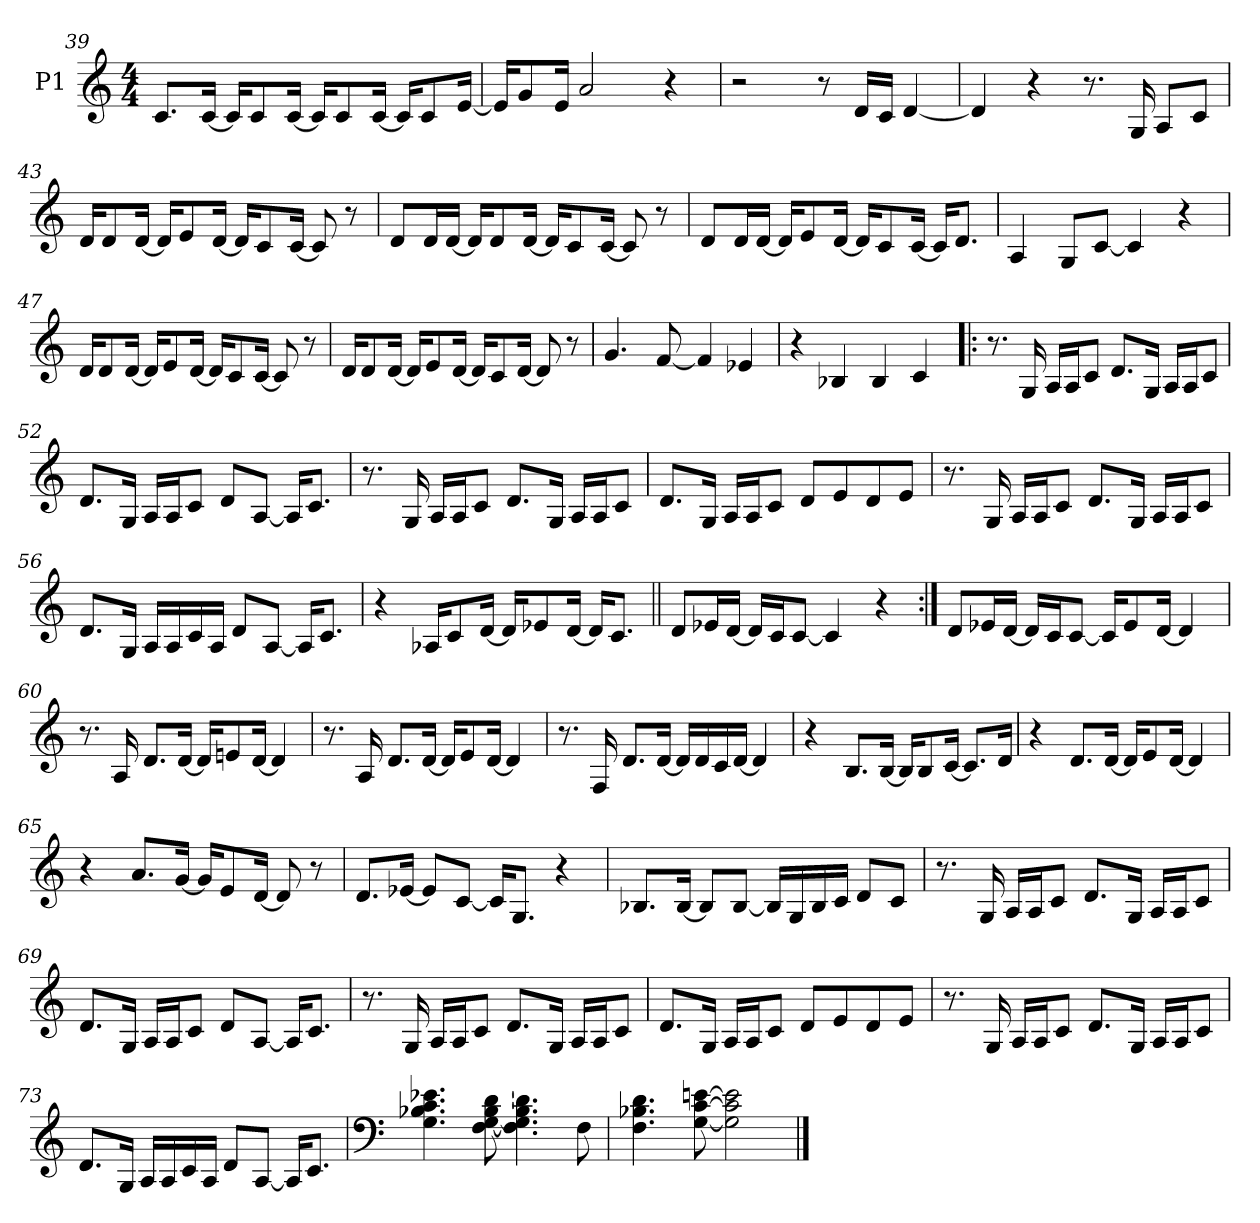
**kern
*part1
*staff1
*I"P1
*clefG2
*k[]
*M4/4
=39
8.c/L
[<16c/Jk
16c/KL]
8c/
[<16c/Jk
16c/KL]
8c/
[<16c/Jk
16c/KL]
8c/
[<16e/Jk
!!LO:LB:g=z
=40
16e/KL]
8g/
16e/Jk
2a/
4r
=41
2r
8r
16d/LL
16c/JJ
[<4d/
=42
4d/]
4r
8.r
16G/
8A/L
8c/J
=43
16d/KL
8d/
[<16d/Jk
16d/KL]
8e/
[<16d/Jk
16d/KL]
8c/
[<16c/Jk
8c/]
8r
!!LO:LB:g=z
=44
8d/L
16d/L
[<16d/JJ
16d/KL]
8d/
[<16d/Jk
16d/KL]
8c/
[<16c/Jk
8c/]
8r
=45
8d/L
16d/L
[<16d/JJ
16d/KL]
8e/
[<16d/Jk
16d/KL]
8c/
[<16c/Jk
16c/KL]
8.d/J
=46
4A/
8G/L
[<8c/J
4c/]
4r
!!LO:LB:g=z
=47
16d/KL
8d/
[<16d/Jk
16d/KL]
8e/
[<16d/Jk
16d/KL]
8c/
[<16c/Jk
8c/]
8r
=48
16d/KL
8d/
[<16d/Jk
16d/KL]
8e/
[<16d/Jk
16d/KL]
8c/
[<16d/Jk
8d/]
8r
=49
4.g/
[<8f/
4f/]
4e-X/
=50
4r
4B-X/
4B-/
4c/
!!LO:LB:g=z
=51!|:
8.r
16G/
16A/LL
16A/J
8c/J
8.d/L
16G/Jk
16A/LL
16A/J
8c/J
=52
8.d/L
16G/Jk
16A/LL
16A/J
8c/J
8d/L
[<8A/J
16A/KL]
8.c/J
=53
8.r
16G/
16A/LL
16A/J
8c/J
8.d/L
16G/Jk
16A/LL
16A/J
8c/J
!!LO:LB:g=z
=54
8.d/L
16G/Jk
16A/LL
16A/J
8c/J
8d/L
8e/
8d/
8e/J
=55
8.r
16G/
16A/LL
16A/J
8c/J
8.d/L
16G/Jk
16A/LL
16A/J
8c/J
=56
8.d/L
16G/Jk
16A/LL
16A/
16c/
16A/JJ
8d/L
[<8A/J
16A/KL]
8.c/J
!!LO:LB:g=z
=57
4r
16A-X/KL
8c/
[<16d/Jk
16d/KL]
8e-X/
[<16d/Jk
16d/KL]
8.c/J
=58||
8d/L
16e-X/L
[<16d/JJ
16d/LL]
16c/J
[<8c/J
4c/]
4r
=59:|!
8d/L
16e-X/L
[<16d/JJ
16d/LL]
16c/J
[<8c/J
16c/KL]
8e-/
[<16d/Jk
4d/]
!!LO:LB:g=z
=60
8.r
16A/
8.d/L
[<16d/Jk
16d/KL]
8en/
[<16d/Jk
4d/]
=61
8.r
16A/
8.d/L
[<16d/Jk
16d/KL]
8e/
[<16d/Jk
4d/]
=62
8.r
16F/
8.d/L
[<16d/Jk
16d/LL]
16d/
16c/
[<16d/JJ
4d/]
=63
4r
8.B/L
[<16B/Jk
16B/KL]
8B/
[<16c/Jk
8.c/L]
16d/Jk
!!LO:LB:g=z
=64
4r
8.d/L
[<16d/Jk
16d/KL]
8e/
[<16d/Jk
4d/]
=65
4r
8.a/L
[<16g/Jk
16g/KL]
8e/
[<16d/Jk
8d/]
8r
=66
8.d/L
[<16e-X/Jk
8e-/L]
[<8c/J
16c/KL]
8.G/J
4r
=67
8.B-X/L
[<16B-/Jk
8B-/L]
[<8B-/J
16B-/LL]
16G/
16B-/
16c/JJ
8d/L
8c/J
!!LO:LB:g=z
=68
8.r
16G/
16A/LL
16A/J
8c/J
8.d/L
16G/Jk
16A/LL
16A/J
8c/J
=69
8.d/L
16G/Jk
16A/LL
16A/J
8c/J
8d/L
[<8A/J
16A/KL]
8.c/J
=70
8.r
16G/
16A/LL
16A/J
8c/J
8.d/L
16G/Jk
16A/LL
16A/J
8c/J
!!LO:PB:g=z
=71
8.d/L
16G/Jk
16A/LL
16A/J
8c/J
8d/L
8e/
8d/
8e/J
=72
8.r
16G/
16A/LL
16A/J
8c/J
8.d/L
16G/Jk
16A/LL
16A/J
8c/J
!!LO:LB:g=z
=73
8.d/L
16G/Jk
16A/LL
16A/
16c/
16A/JJ
8d/L
[<8A/J
16A/KL]
8.c/J
=74
*clefF4
4.G\ 4.B-X\ 4.c\ 4.e-X\
[<8F\ [>8G\ [>8B-\ [>8d\
4.F\] 4.G\] 4.B-\] 4.d\]
8F\
=75
4.F\ 4.B-X\ 4.d\
[<8G\ [>8c\ [>8en\
2G\] 2c\] 2e\]
==
*-
